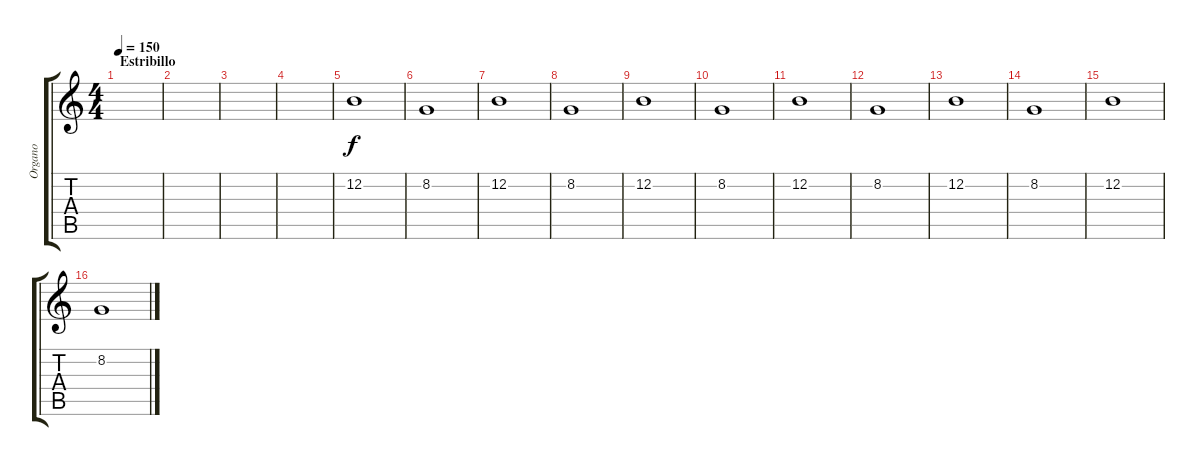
\track ("Organo" "Organo") {instrument churchorgan}
\staff {score tabs}
\tuning (E4 B3 G3 D3 A2 E2) {hide}
\ts (4 4)
\section ("" "Estribillo")
\tempo 150
\clef g2
\ks c
|
|
|
|
12.2.1 |
8.2.1 |
12.2.1 |
8.2.1 |
12.2.1 |
8.2.1 |
12.2.1 |
8.2.1 |
12.2.1 |
8.2.1 |
12.2.1 |
8.2.1
